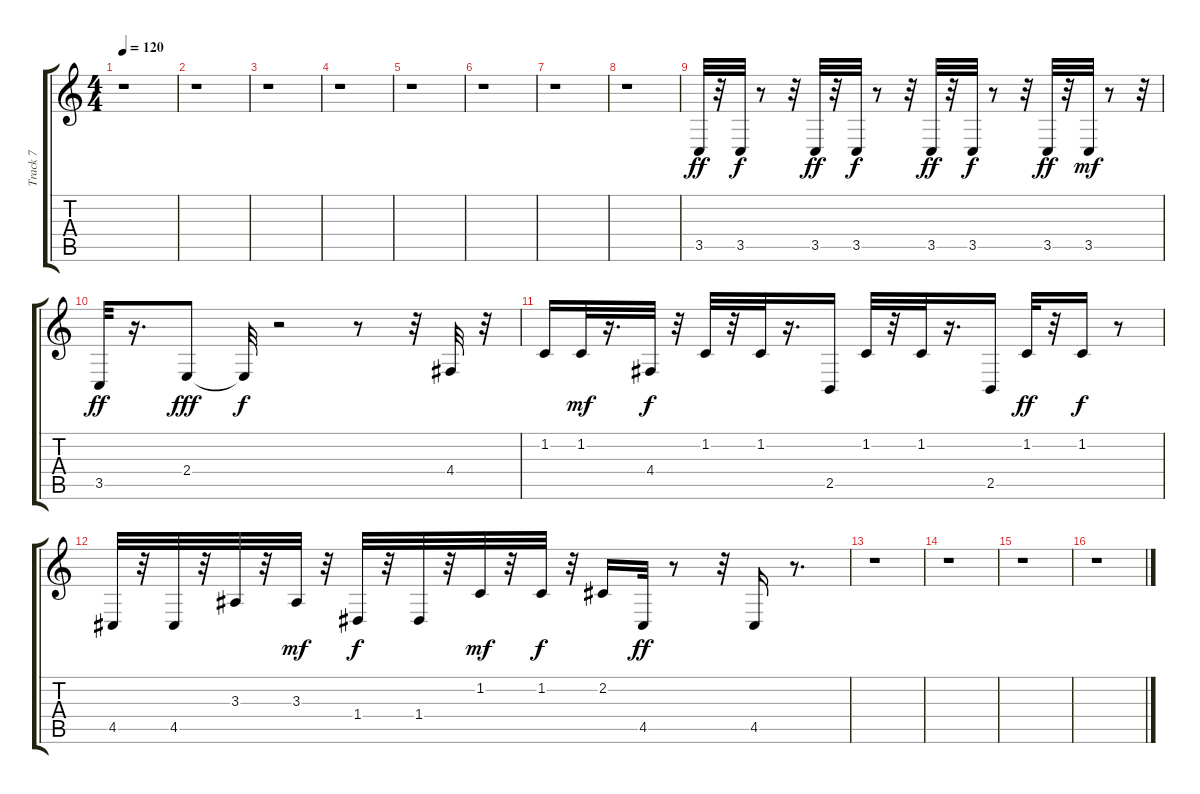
\track ("Track 7" "Track 7") {instrument steeldrums}
\staff {score tabs}
\tuning (E4 B3 G3 D3 A2 E2) {hide}
\ts (4 4)
\tempo 120
\clef g2
\ks c
r.1{dy fff} |
r.1 |
r.1 |
r.1 |
r.1 |
r.1 |
r.1 |
r.1 |
3.5.32{dy ff} r.32 3.5.32{dy f} r.8 r.32 3.5.32{dy ff} r.32 3.5.32{dy f} r.8 r.32 3.5.32{dy ff} r.32 3.5.32{dy f} r.8 r.32 3.5.32{dy ff} r.32 3.5.32{dy mf} r.8 r.32 |
3.5.32{dy ff} r.16{d} 2.4.8{dy fff} 2.4{t}.32{dy f} r.2 r.8 r.32 4.4.32 r.32 |
1.2.16 1.2.32{dy mf} r.16{d} 4.4.32{dy f} r.32 1.2.32 r.32 1.2.32 r.16{d} 2.5.16 1.2.32 r.32 1.2.32 r.16{d} 2.5.16 1.2.32{dy ff} r.32 1.2.16{dy f} r.8 |
4.5.32 r.32 4.5.32 r.32 3.3.32 r.32 3.3.32{dy mf} r.32 1.4.32{dy f} r.32 1.4.32 r.32 1.2.32{dy mf} r.32 1.2.32{dy f} r.32 2.2.16 4.5.32{dy ff} r.8 r.32 4.5.16 r.8{d} |
r.1 |
r.1 |
r.1 |
r.1
